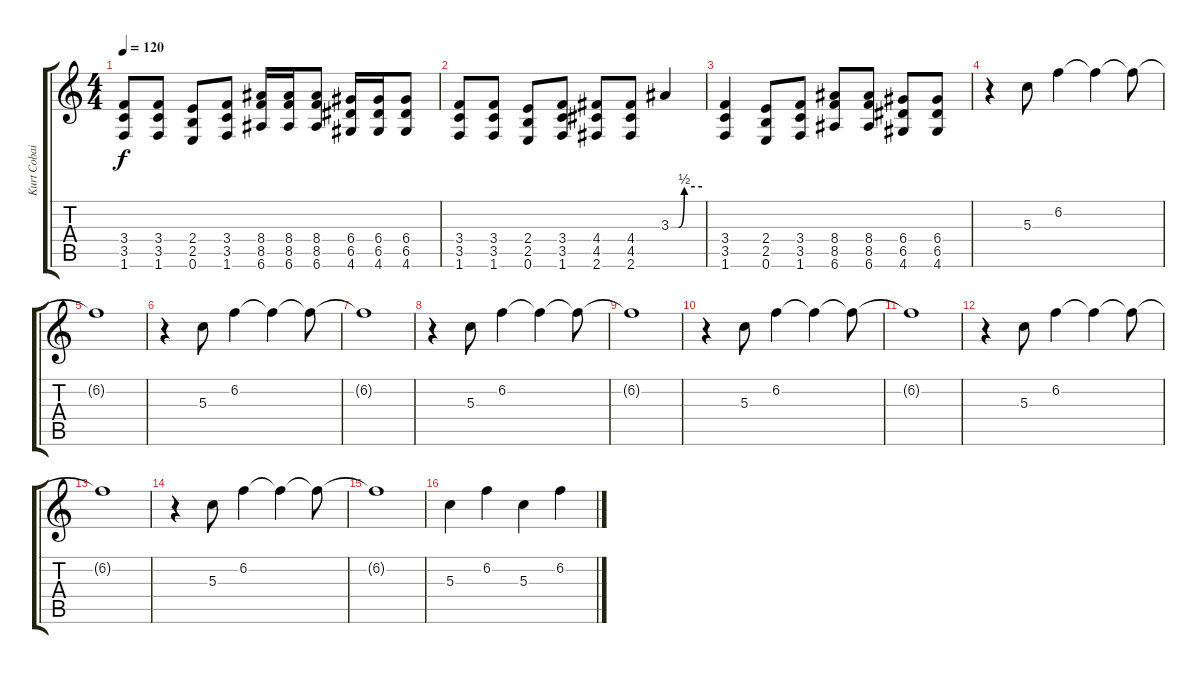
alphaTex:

\track ("Kurt Cobain " "Kurt Cobai") {mute instrument electricguitarclean}
\staff {score tabs}
\tuning (E4 B3 G3 D3 A2 E2) {hide}
\ts (4 4)
\tempo 120
\clef g2
\ks c
(3.4 3.5 1.6).8{dy f} (3.4 3.5 1.6).8 (2.4 2.5 0.6).8 (3.4 3.5 1.6).8 (8.4 8.5 6.6).16 (8.4 8.5 6.6).16 (8.4 8.5 6.6).8 (6.4 6.5 4.6).16 (6.4 6.5 4.6).16 (6.4 6.5 4.6).8 |
(3.4 3.5 1.6).8 (3.4 3.5 1.6).8 (2.4 2.5 0.6).8 (3.4 3.5 1.6).8 (4.4 4.5 2.6).8 (4.4 4.5 2.6).8 3.3{be (custom 0 0 15 0 26 2 60 2)}.4 |
(3.4 3.5 1.6).4 (2.4 2.5 0.6).8 (3.4 3.5 1.6).8 (8.4 8.5 6.6).8 (8.4 8.5 6.6).8 (6.4 6.5 4.6).8 (6.4 6.5 4.6).8 |
r.4 5.3.8{instrument electricguitarclean} 6.2.4 6.2{t}.4 6.2{t}.8 |
6.2{t}.1 |
r.4 5.3.8{instrument electricguitarclean} 6.2.4 6.2{t}.4 6.2{t}.8 |
6.2{t}.1 |
r.4 5.3.8{instrument electricguitarclean} 6.2.4 6.2{t}.4 6.2{t}.8 |
6.2{t}.1 |
r.4 5.3.8{instrument electricguitarclean} 6.2.4 6.2{t}.4 6.2{t}.8 |
6.2{t}.1 |
r.4 5.3.8{instrument electricguitarclean} 6.2.4 6.2{t}.4 6.2{t}.8 |
6.2{t}.1 |
r.4 5.3.8{instrument electricguitarclean} 6.2.4 6.2{t}.4 6.2{t}.8 |
6.2{t}.1 |
5.3.4{instrument distortionguitar} 6.2.4 5.3.4 6.2.4
